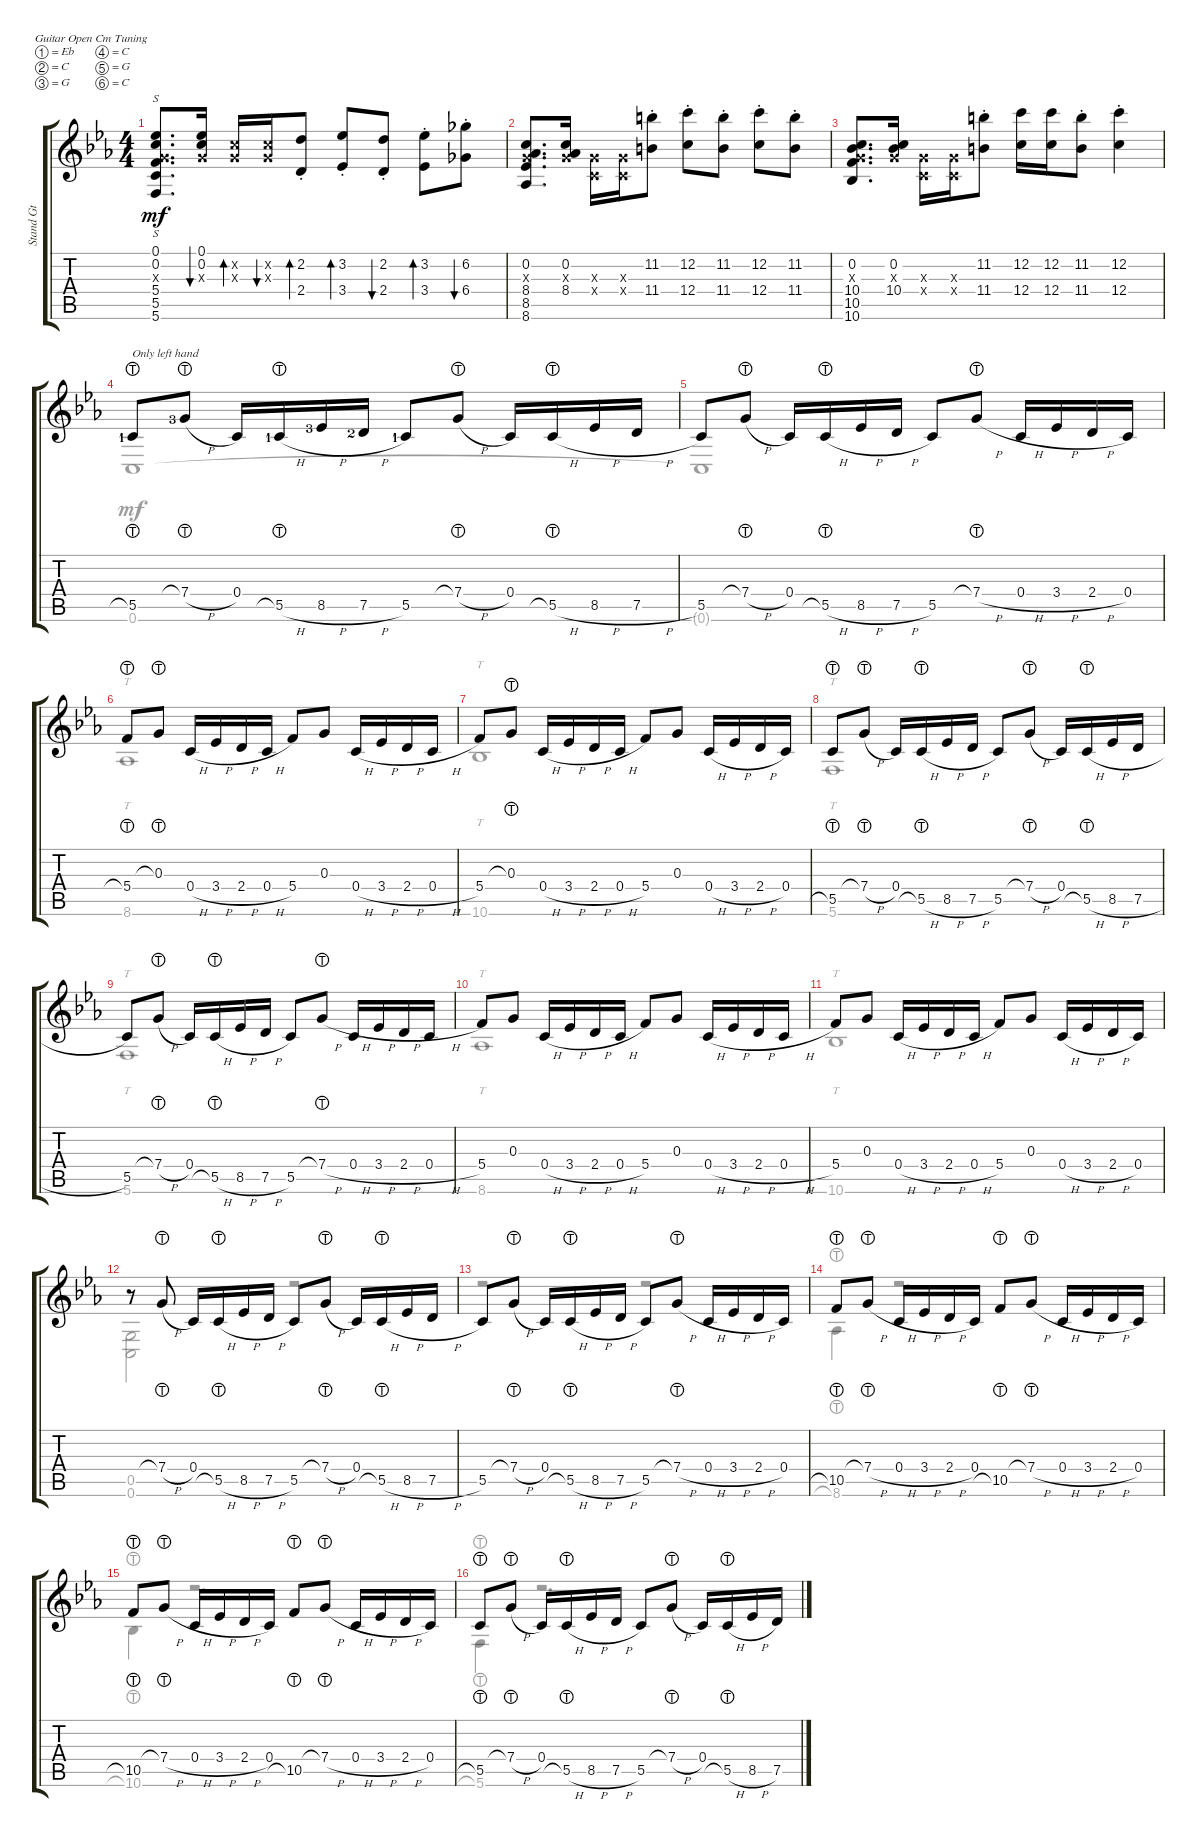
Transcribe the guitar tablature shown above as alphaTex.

\defaultSystemsLayout 4
\bracketExtendMode groupsimilarinstruments
\otherSystemsTrackNameOrientation horizontal
\track ("Standard Guitar" "Stand Gt") {instrument acousticguitarsteel}
\staff {score tabs}
\tuning (Eb4 C4 G3 C3 G2 C2)
\voice
\ts (4 4)
\tempo (140 hide)
\clef g2
\ks cminor
(5.6{acc forcenatural} 5.4{acc forcenatural} 5.5{acc forcenatural} 0.3{x acc forcenatural} 0.2{acc forcenatural} 0.1{acc b}).8{s d dy mf beam Up} (0.2{acc forcenatural} 0.3{x acc forcenatural} 0.1{acc b}).16{bu 30 beam Up} (0.3{x acc forcenatural} 0.2{x acc forcenatural}).16{bd 30 beam Up} (0.3{x acc forcenatural} 0.2{x acc forcenatural}).16{bu 30 beam Up} (2.2{st acc forcenatural} 2.4{st acc forcenatural}).8{bd 30 beam Up} (3.2{st acc b} 3.4{st acc b}).8{bd 30 beam Up} (2.2{acc forcenatural} 2.4{st acc forcenatural}).8{bu 30 beam Up} (3.2{st acc b} 3.4{st acc b}).8{bd 30 beam Down} (6.2{st acc b} 6.4{st acc b}).8{bu 30 beam Down} |
(8.6{acc b} 8.4{acc b} 8.5{acc b} 0.3{x acc forcenatural} 0.2{acc forcenatural}).8{d beam Up} (0.2{acc forcenatural} 0.3{x acc forcenatural} 8.4{acc b}).16{beam Up} (0.3{x acc forcenatural} 0.4{x acc forcenatural}).16{beam Down} (0.4{x acc forcenatural} 0.3{x acc forcenatural}).16{beam Down} (11.2{st acc forcenatural} 11.4{st acc forcenatural}).8{beam Down} (12.4{st acc forcenatural} 12.2{st acc forcenatural}).8{beam Down} (11.2{st acc forcenatural} 11.4{st acc forcenatural}).8{beam Down} (12.2{st acc forcenatural} 12.4{st acc forcenatural}).8{beam Down} (11.4{st acc forcenatural} 11.2{st acc forcenatural}).8{beam Down} |
(10.6{acc b} 10.4{acc b} 10.5{acc forcenatural} 0.3{x acc forcenatural} 0.2{acc forcenatural}).8{d beam Up} (0.2{acc forcenatural} 0.3{x acc forcenatural} 10.4{acc b}).16{beam Up} (0.3{x acc forcenatural} 0.4{x acc forcenatural}).16{beam Down} (0.4{x acc forcenatural} 0.3{x acc forcenatural}).16{beam Down} (11.2{st acc forcenatural} 11.4{st acc forcenatural}).8{beam Down} (12.4{acc forcenatural} 12.2{acc forcenatural}).16{beam Down} (12.2{acc forcenatural} 12.4{acc forcenatural}).16{beam Down} (11.2{st acc forcenatural} 11.4{st acc forcenatural}).8{beam Down} (12.4{st acc forcenatural} 12.2{st acc forcenatural}).4{beam Down} |
5.5{lht lf 2 acc forcenatural}.8{txt "Only left hand" beam Up} 7.4{h lht lf 4 acc forcenatural}.8{beam Up} 0.4{acc forcenatural}.16{beam Up} 5.5{h lht lf 2 acc forcenatural}.16{beam Up} 8.5{h lf 4 acc b}.16{beam Up} 7.5{h lf 3 acc forcenatural}.16{beam Up} 5.5{lf 2 acc forcenatural}.8{beam Up} 7.4{h lht acc forcenatural}.8{beam Up} 0.4{acc forcenatural}.16{beam Up} 5.5{h lht acc forcenatural}.16{beam Up} 8.5{h acc b}.16{beam Up} 7.5{h acc forcenatural}.16{beam Up} |
5.5{acc forcenatural}.8{beam Up} 7.4{h lht acc forcenatural}.8{beam Up} 0.4{acc forcenatural}.16{beam Up} 5.5{h lht acc forcenatural}.16{beam Up} 8.5{h acc b}.16{beam Up} 7.5{h acc forcenatural}.16{beam Up} 5.5{acc forcenatural}.8{beam Up} 7.4{h lht acc forcenatural}.8{beam Up} 0.4{h acc forcenatural}.16{beam Up} 3.4{h acc b}.16{beam Up} 2.4{h acc forcenatural}.16{beam Up} 0.4{acc forcenatural}.16{beam Up} |
5.4{lht acc forcenatural}.8{beam Up} 0.3{lht acc forcenatural}.8{beam Up} 0.4{h acc forcenatural}.16{beam Up} 3.4{h acc b}.16{beam Up} 2.4{h acc forcenatural}.16{beam Up} 0.4{h acc forcenatural}.16{beam Up} 5.4{acc forcenatural}.8{beam Up} 0.3{acc forcenatural}.8{beam Up} 0.4{h acc forcenatural}.16{beam Up} 3.4{h acc b}.16{beam Up} 2.4{h acc forcenatural}.16{beam Up} 0.4{h acc forcenatural}.16{beam Up} |
5.4{acc forcenatural}.8{beam Up} 0.3{lht acc forcenatural}.8{beam Up} 0.4{h acc forcenatural}.16{beam Up} 3.4{h acc b}.16{beam Up} 2.4{h acc forcenatural}.16{beam Up} 0.4{h acc forcenatural}.16{beam Up} 5.4{acc forcenatural}.8{beam Up} 0.3{acc forcenatural}.8{beam Up} 0.4{h acc forcenatural}.16{beam Up} 3.4{h acc b}.16{beam Up} 2.4{h acc forcenatural}.16{beam Up} 0.4{acc forcenatural}.16{beam Up} |
5.5{lht acc forcenatural}.8{beam Up} 7.4{h lht acc forcenatural}.8{beam Up} 0.4{acc forcenatural}.16{beam Up} 5.5{h lht acc forcenatural}.16{beam Up} 8.5{h acc b}.16{beam Up} 7.5{h acc forcenatural}.16{beam Up} 5.5{acc forcenatural}.8{beam Up} 7.4{h lht acc forcenatural}.8{beam Up} 0.4{acc forcenatural}.16{beam Up} 5.5{h lht acc forcenatural}.16{beam Up} 8.5{h acc b}.16{beam Up} 7.5{h acc forcenatural}.16{beam Up} |
5.5{acc forcenatural}.8{beam Up} 7.4{h lht acc forcenatural}.8{beam Up} 0.4{acc forcenatural}.16{beam Up} 5.5{h lht acc forcenatural}.16{beam Up} 8.5{h acc b}.16{beam Up} 7.5{h acc forcenatural}.16{beam Up} 5.5{acc forcenatural}.8{beam Up} 7.4{h lht acc forcenatural}.8{beam Up} 0.4{h acc forcenatural}.16{beam Up} 3.4{h acc b}.16{beam Up} 2.4{h acc forcenatural}.16{beam Up} 0.4{h acc forcenatural}.16{beam Up} |
5.4{acc forcenatural}.8{beam Up} 0.3{acc forcenatural}.8{beam Up} 0.4{h acc forcenatural}.16{beam Up} 3.4{h acc b}.16{beam Up} 2.4{h acc forcenatural}.16{beam Up} 0.4{h acc forcenatural}.16{beam Up} 5.4{acc forcenatural}.8{beam Up} 0.3{acc forcenatural}.8{beam Up} 0.4{h acc forcenatural}.16{beam Up} 3.4{h acc b}.16{beam Up} 2.4{h acc forcenatural}.16{beam Up} 0.4{h acc forcenatural}.16{beam Up} |
5.4{acc forcenatural}.8{beam Up} 0.3{acc forcenatural}.8{beam Up} 0.4{h acc forcenatural}.16{beam Up} 3.4{h acc b}.16{beam Up} 2.4{h acc forcenatural}.16{beam Up} 0.4{h acc forcenatural}.16{beam Up} 5.4{acc forcenatural}.8{beam Up} 0.3{acc forcenatural}.8{beam Up} 0.4{h acc forcenatural}.16{beam Up} 3.4{h acc b}.16{beam Up} 2.4{h acc forcenatural}.16{beam Up} 0.4{acc forcenatural}.16{beam Up} |
r.8{beam Up} 7.4{h lht acc forcenatural}.8{beam Up} 0.4{acc forcenatural}.16{beam Up} 5.5{h lht acc forcenatural}.16{beam Up} 8.5{h acc b}.16{beam Up} 7.5{h acc forcenatural}.16{beam Up} 5.5{acc forcenatural}.8{beam Up} 7.4{h lht acc forcenatural}.8{beam Up} 0.4{acc forcenatural}.16{beam Up} 5.5{h lht acc forcenatural}.16{beam Up} 8.5{h acc b}.16{beam Up} 7.5{h acc forcenatural}.16{beam Up} |
5.5{acc forcenatural}.8{beam Up} 7.4{h lht acc forcenatural}.8{beam Up} 0.4{acc forcenatural}.16{beam Up} 5.5{h lht acc forcenatural}.16{beam Up} 8.5{h acc b}.16{beam Up} 7.5{h acc forcenatural}.16{beam Up} 5.5{acc forcenatural}.8{beam Up} 7.4{h lht acc forcenatural}.8{beam Up} 0.4{h acc forcenatural}.16{beam Up} 3.4{h acc b}.16{beam Up} 2.4{h acc forcenatural}.16{beam Up} 0.4{acc forcenatural}.16{beam Up} |
10.5{lht acc forcenatural}.8{beam Up} 7.4{h lht acc forcenatural}.8{beam Up} 0.4{h acc forcenatural}.16{beam Up} 3.4{h acc b}.16{beam Up} 2.4{h acc forcenatural}.16{beam Up} 0.4{acc forcenatural}.16{beam Up} 10.5{lht acc forcenatural}.8{beam Up} 7.4{h lht acc forcenatural}.8{beam Up} 0.4{h acc forcenatural}.16{beam Up} 3.4{h acc b}.16{beam Up} 2.4{h acc forcenatural}.16{beam Up} 0.4{acc forcenatural}.16{beam Up} |
10.5{lht acc forcenatural}.8{beam Up} 7.4{h lht acc forcenatural}.8{beam Up} 0.4{h acc forcenatural}.16{beam Up} 3.4{h acc b}.16{beam Up} 2.4{h acc forcenatural}.16{beam Up} 0.4{acc forcenatural}.16{beam Up} 10.5{lht acc forcenatural}.8{beam Up} 7.4{h lht acc forcenatural}.8{beam Up} 0.4{h acc forcenatural}.16{beam Up} 3.4{h acc b}.16{beam Up} 2.4{h acc forcenatural}.16{beam Up} 0.4{acc forcenatural}.16{beam Up} |
5.5{lht acc forcenatural}.8{beam Up} 7.4{h lht acc forcenatural}.8{beam Up} 0.4{acc forcenatural}.16{beam Up} 5.5{h lht acc forcenatural}.16{beam Up} 8.5{h acc b}.16{beam Up} 7.5{h acc forcenatural}.16{beam Up} 5.5{acc forcenatural}.8{beam Up} 7.4{h lht acc forcenatural}.8{beam Up} 0.4{acc forcenatural}.16{beam Up} 5.5{h lht acc forcenatural}.16{beam Up} 8.5{h acc b}.16{beam Up} 7.5{h acc forcenatural}.16{beam Up}
\voice
\clef g2
\ottava regular
\simile none
\ks cminor
|
|
|
0.6{acc forcenatural}.1{dy mf beam Down} |
0.6{t acc forcenatural}.1{beam Down} |
8.6{acc b}.1{tt beam Down} |
10.6{acc b}.1{tt beam Down} |
5.6{acc forcenatural}.1{tt beam Down} |
5.6{acc forcenatural}.1{tt beam Down} |
8.6{acc b}.1{tt beam Down} |
10.6{acc b}.1{tt beam Down} |
(0.6{acc forcenatural} 0.5{acc forcenatural}).2{beam Down} r.2{beam Down} |
r.2{beam Down} r.2{beam Down} |
8.6{lht acc b}.4{beam Down} r.2{d beam Down} |
10.6{lht acc b}.4{beam Down} r.2{d beam Down} |
5.6{lht acc forcenatural}.4{beam Down} r.2{d beam Down}
